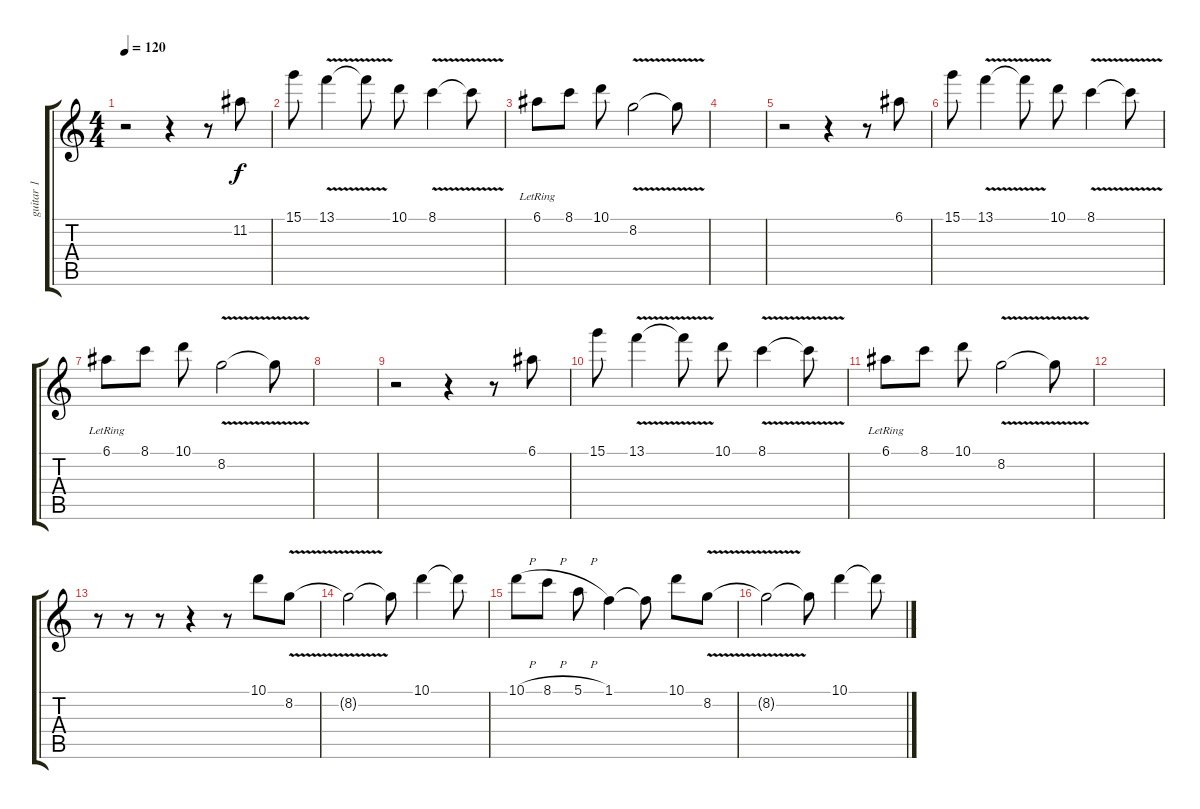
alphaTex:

\track ("guitar 1" "guitar 1") {instrument distortionguitar}
\staff {score tabs}
\tuning (E4 B3 G3 D3 A2 E2) {hide}
\ts (4 4)
\tempo 120
\clef g2
\ks c
r.2{dy f} r.4 r.8 11.2.8{volume 12 balance 12} |
15.1.8 13.1{v}.4 13.1{t}.8 10.1.8 8.1{v}.4 8.1{t}.8 |
6.1{lr}.8 8.1.8 10.1.8 8.2{v}.2 8.2{t}.8 |
|
r.2 r.4 r.8 6.1.8 |
15.1.8 13.1{v}.4 13.1{t}.8 10.1.8 8.1{v}.4 8.1{t}.8 |
6.1{lr}.8 8.1.8 10.1.8 8.2{v}.2 8.2{t}.8 |
|
r.2 r.4 r.8 6.1.8 |
15.1.8 13.1{v}.4 13.1{t}.8 10.1.8 8.1{v}.4 8.1{t}.8 |
6.1{lr}.8 8.1.8 10.1.8 8.2{v}.2 8.2{t}.8 |
|
r.8 r.8 r.8 r.4 r.8 10.1.8 8.2{v}.8 |
8.2{t}.2 8.2{t}.8 10.1.4 10.1{t}.8 |
10.1{h}.8 8.1{h}.8 5.1{h}.8 1.1.4 1.1{t}.8 10.1.8 8.2{v}.8 |
8.2{t}.2 8.2{t}.8 10.1.4 10.1{t}.8
